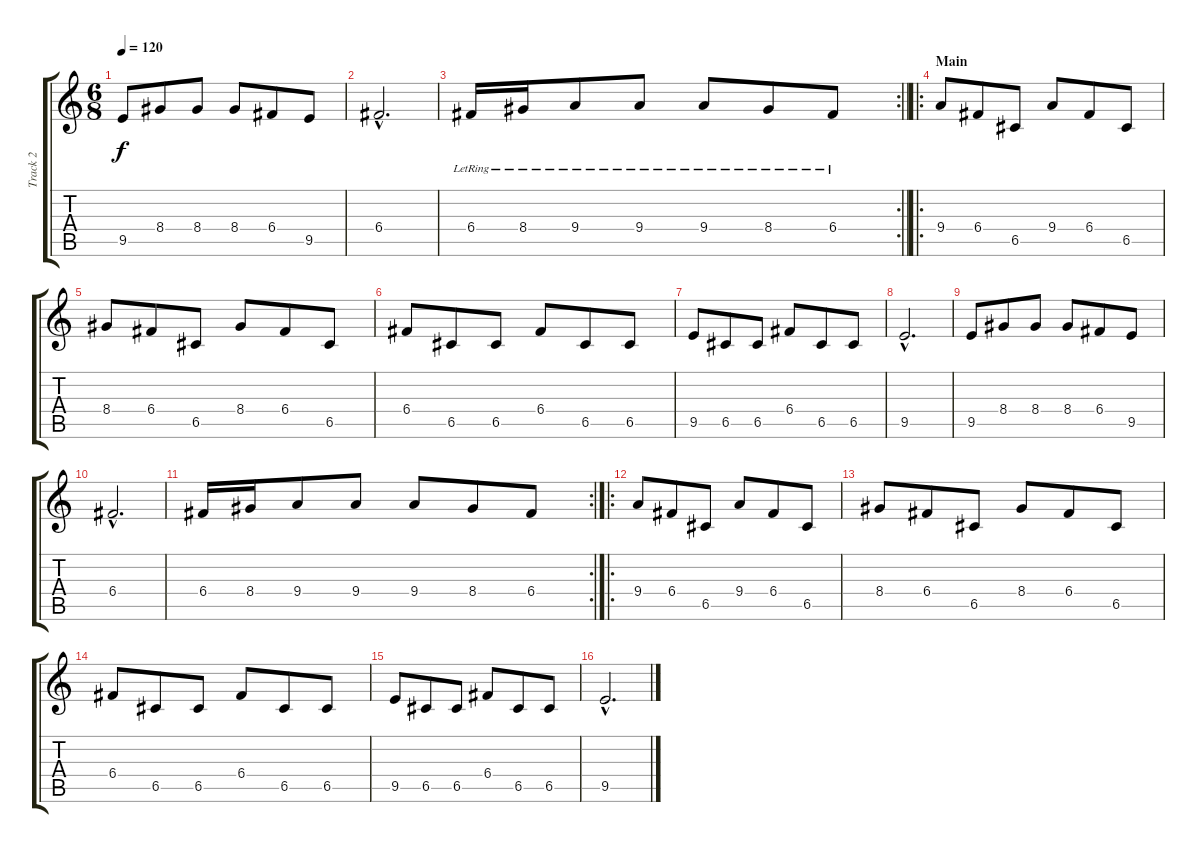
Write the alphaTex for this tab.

\track ("Track 2" "Track 2") {instrument acousticguitarnylon}
\staff {score tabs}
\tuning (D4 A3 F3 C3 G2 D2) {hide}
\ts (6 8)
\tempo 120
\clef g2
\ks c
9.5.8{dy f} 8.4.8 8.4.8 8.4.8 6.4.8 9.5.8 |
6.4{hac}.2{d} |
\rc 2
\barLineRight lightlight
6.4{lr}.16 8.4{lr}.16 9.4{lr}.8 9.4{lr}.8 9.4{lr}.8 8.4{lr}.8 6.4{lr}.8 |
\ro
\section ("" "Main")
9.4.8{instrument distortionguitar} 6.4.8 6.5.8 9.4.8 6.4.8 6.5.8 |
8.4.8 6.4.8 6.5.8 8.4.8 6.4.8 6.5.8 |
6.4.8 6.5.8 6.5.8 6.4.8 6.5.8 6.5.8 |
9.5.8 6.5.8 6.5.8 6.4.8 6.5.8 6.5.8 |
9.5{hac}.2{d} |
9.5.8 8.4.8 8.4.8 8.4.8 6.4.8 9.5.8 |
6.4{hac}.2{d} |
\rc 2
6.4.16 8.4.16 9.4.8 9.4.8 9.4.8 8.4.8 6.4.8 |
\ro
9.4.8{instrument distortionguitar} 6.4.8 6.5.8 9.4.8 6.4.8 6.5.8 |
8.4.8 6.4.8 6.5.8 8.4.8 6.4.8 6.5.8 |
6.4.8 6.5.8 6.5.8 6.4.8 6.5.8 6.5.8 |
9.5.8 6.5.8 6.5.8 6.4.8 6.5.8 6.5.8 |
9.5{hac}.2{d}
